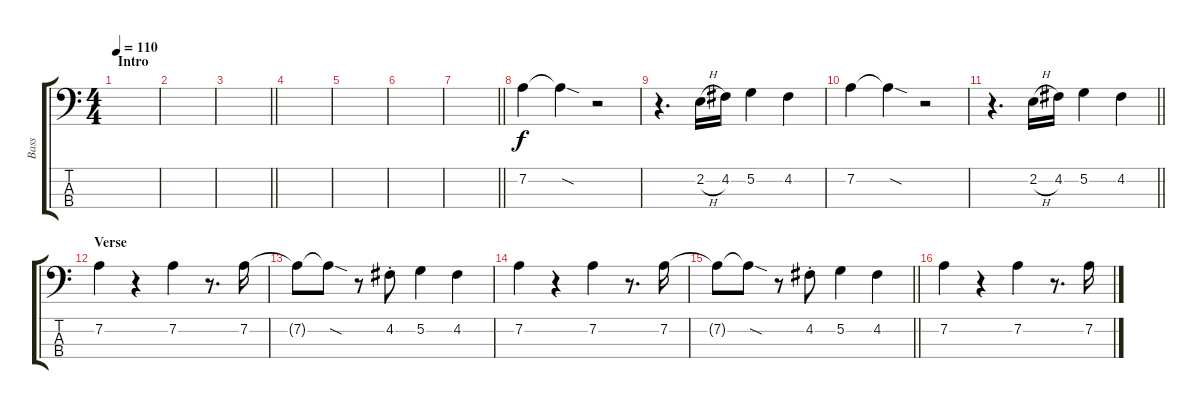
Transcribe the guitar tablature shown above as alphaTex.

\track ("Bass" "Bass") {instrument electricbassfinger}
\staff {score tabs}
\tuning (G2 D2 A1 E1) {hide}
\ts (4 4)
\section ("" "Intro")
\tempo 110
\clef f4
\ks c
|
|
\barLineRight lightlight
|
|
|
|
\barLineRight lightlight
|
7.2.4 7.2{sod t}.4 r.2 |
r.4{d} 2.2{h}.16 4.2.16 5.2.4 4.2.4 |
7.2.4 7.2{sod t}.4 r.2 |
\barLineRight lightlight
r.4{d} 2.2{h}.16 4.2.16 5.2.4 4.2.4 |
\section ("" "Verse")
7.2.4 r.4 7.2.4 r.8{d} 7.2.16 |
7.2{t}.8 7.2{sod t}.8 r.8 4.2{st}.8 5.2.4 4.2.4 |
7.2.4 r.4 7.2.4 r.8{d} 7.2.16 |
\barLineRight lightlight
7.2{t}.8 7.2{sod t}.8 r.8 4.2{st}.8 5.2.4 4.2.4 |
7.2.4 r.4 7.2.4 r.8{d} 7.2.16
